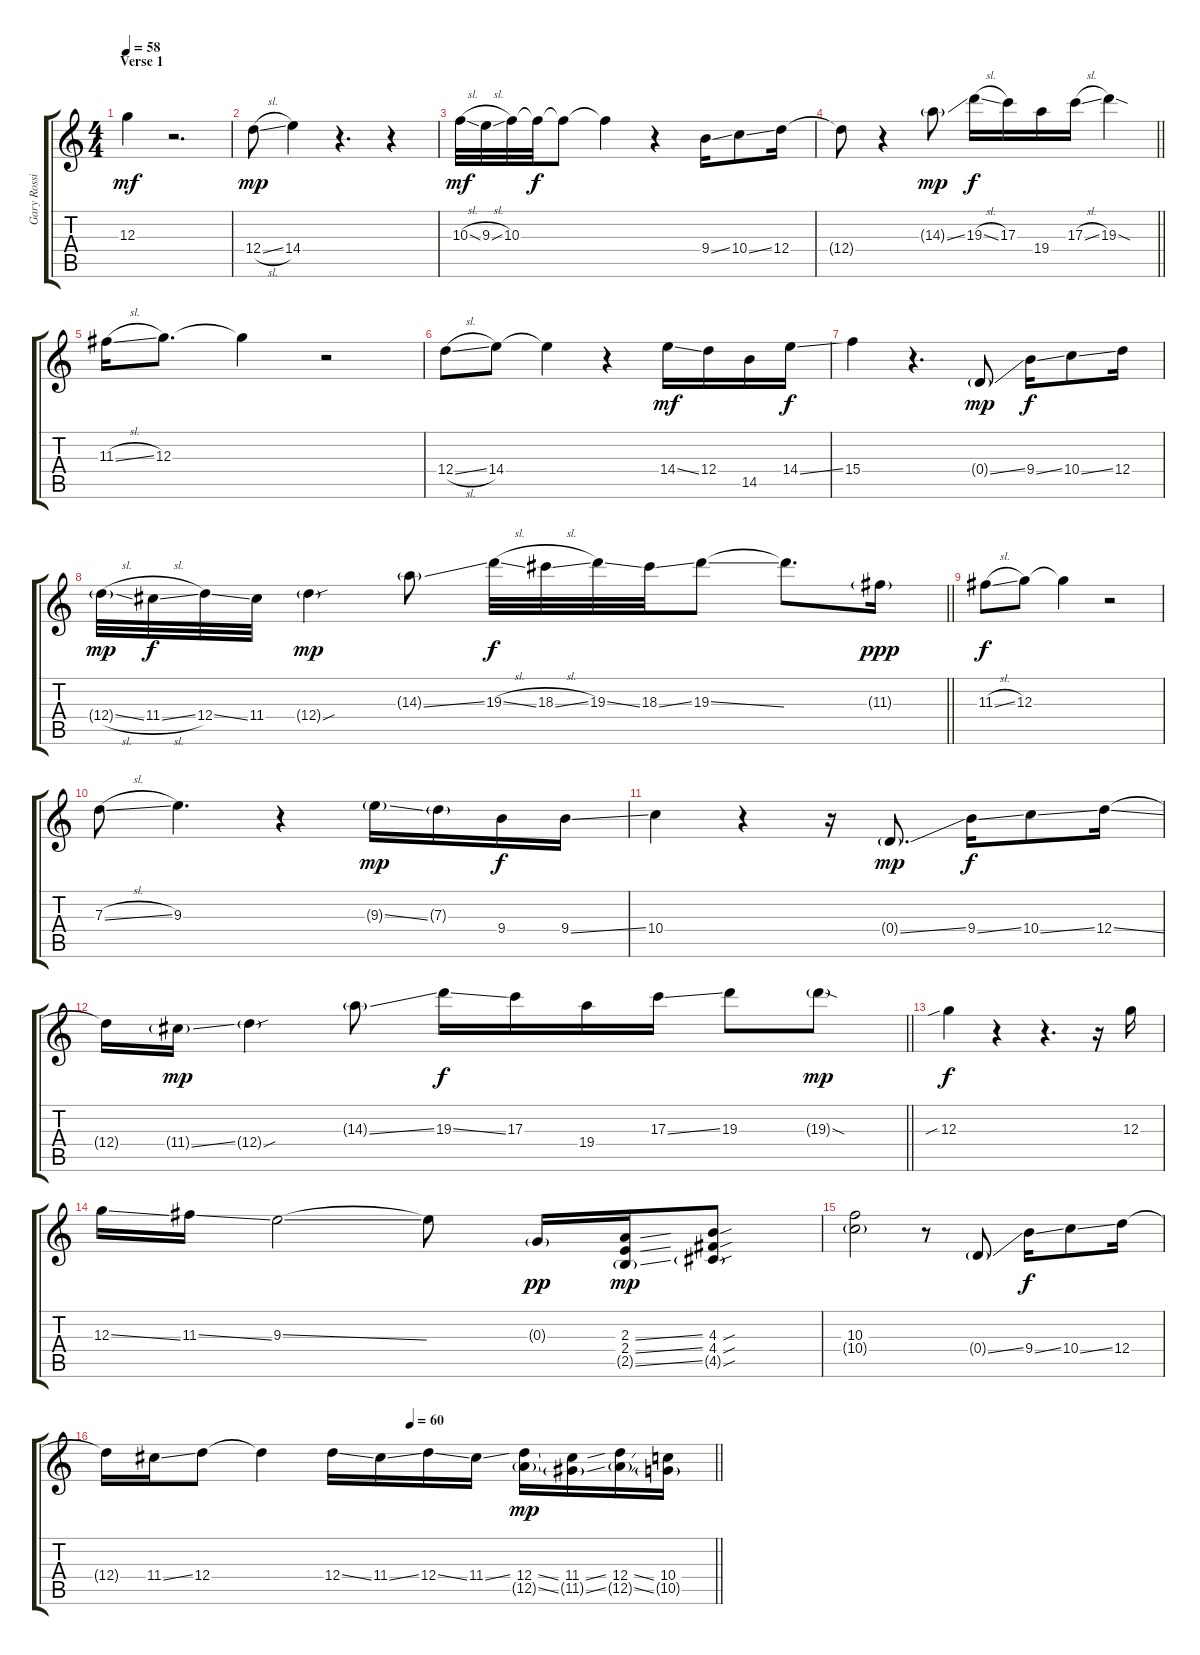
\track ("Gary Rossington (slide/rhythm guitar)" "Gary Rossi") {instrument overdrivenguitar}
\staff {score tabs}
\tuning (E4 B3 G3 D3 A2 E2) {hide}
\ts (4 4)
\section ("" "Verse 1")
\tempo 58
\clef g2
\ks c
12.3.4{dy mf} r.2{d} |
12.4{sl}.8{dy mp} 14.4.4 r.4{d} r.4 |
10.3{sl}.32{dy mf} 9.3{sl}.32 10.3.32 10.3{t}.32{dy f} 10.3{t}.8 10.3{t}.4 r.4 9.4{ss}.16 10.4{ss}.8 12.4.16 |
\barLineRight lightlight
12.4{t}.8 r.4 14.3{ss g}.8{dy mp} 19.3{sl}.16{dy f} 17.3.16 19.4.16 17.3{sl}.16 19.3{sod}.4 |
11.3{sl}.16 12.3.8{d} 12.3{t}.4 r.2 |
12.4{sl}.8 14.4.8 14.4{t}.4 r.4 14.4{ss}.16{dy mf} 12.4.16 14.5.16 14.4{ss}.16{dy f} |
15.4.4 r.4{d} 0.4{ss g}.8{dy mp} 9.4{ss}.16{dy f} 10.4{ss}.8 12.4.16 |
\barLineRight lightlight
12.4{sl g}.32{dy mp} 11.4{sl}.32{dy f} 12.4{ss}.32 11.4.32 12.4{sou g}.4{dy mp} 14.3{ss g}.8 19.3{sl}.32{dy f} 18.3{sl}.32 19.3{ss}.32 18.3{ss}.32 19.3{ss}.8 19.3{t}.8{d} 11.3{g}.16{dy ppp} |
11.3{sl}.8{dy f} 12.3.8 12.3{t}.4 r.2 |
7.3{sl}.8 9.3.4{d} r.4 9.3{ss g}.16{dy mp} 7.3{g}.16 9.4.16{dy f} 9.4{ss}.16 |
10.4.4 r.4 r.16 0.4{ss g}.8{d dy mp} 9.4{ss}.16{dy f} 10.4{ss}.8 12.4{ss}.16 |
\barLineRight lightlight
12.4{t}.16 11.4{ss g}.16{dy mp} 12.4{sou g}.4 14.3{ss g}.8 19.3{ss}.16{dy f} 17.3.16 19.4.16 17.3{ss}.16 19.3.8 19.3{sod g}.8{dy mp} |
12.3{sib}.4{dy f} r.4 r.4{d} r.16 12.3.16 |
12.3{ss}.16 11.3{ss}.16 9.3{ss}.2 9.3{t}.8 0.3{g}.16{dy pp} (2.3{ss} 2.4{ss} 2.5{ss g}).16{dy mp} (4.3{sou} 4.4{sou} 4.5{sou g}).8 |
(10.3 10.4{g}).2 r.8 0.4{ss g}.8 9.4{ss}.16{dy f} 10.4{ss}.8 12.4.16 |
\tempo (60 0.5)
\barLineRight lightlight
12.4{t}.16 11.4{ss}.16 12.4.8 12.4{t}.4 12.4{ss}.16 11.4{ss}.16 12.4{ss}.16 11.4{ss}.16 (12.4{ss} 12.5{ss g}).16{dy mp} (11.4{ss} 11.5{ss g}).16 (12.4{ss} 12.5{ss g}).16 (10.4 10.5{g}).16
